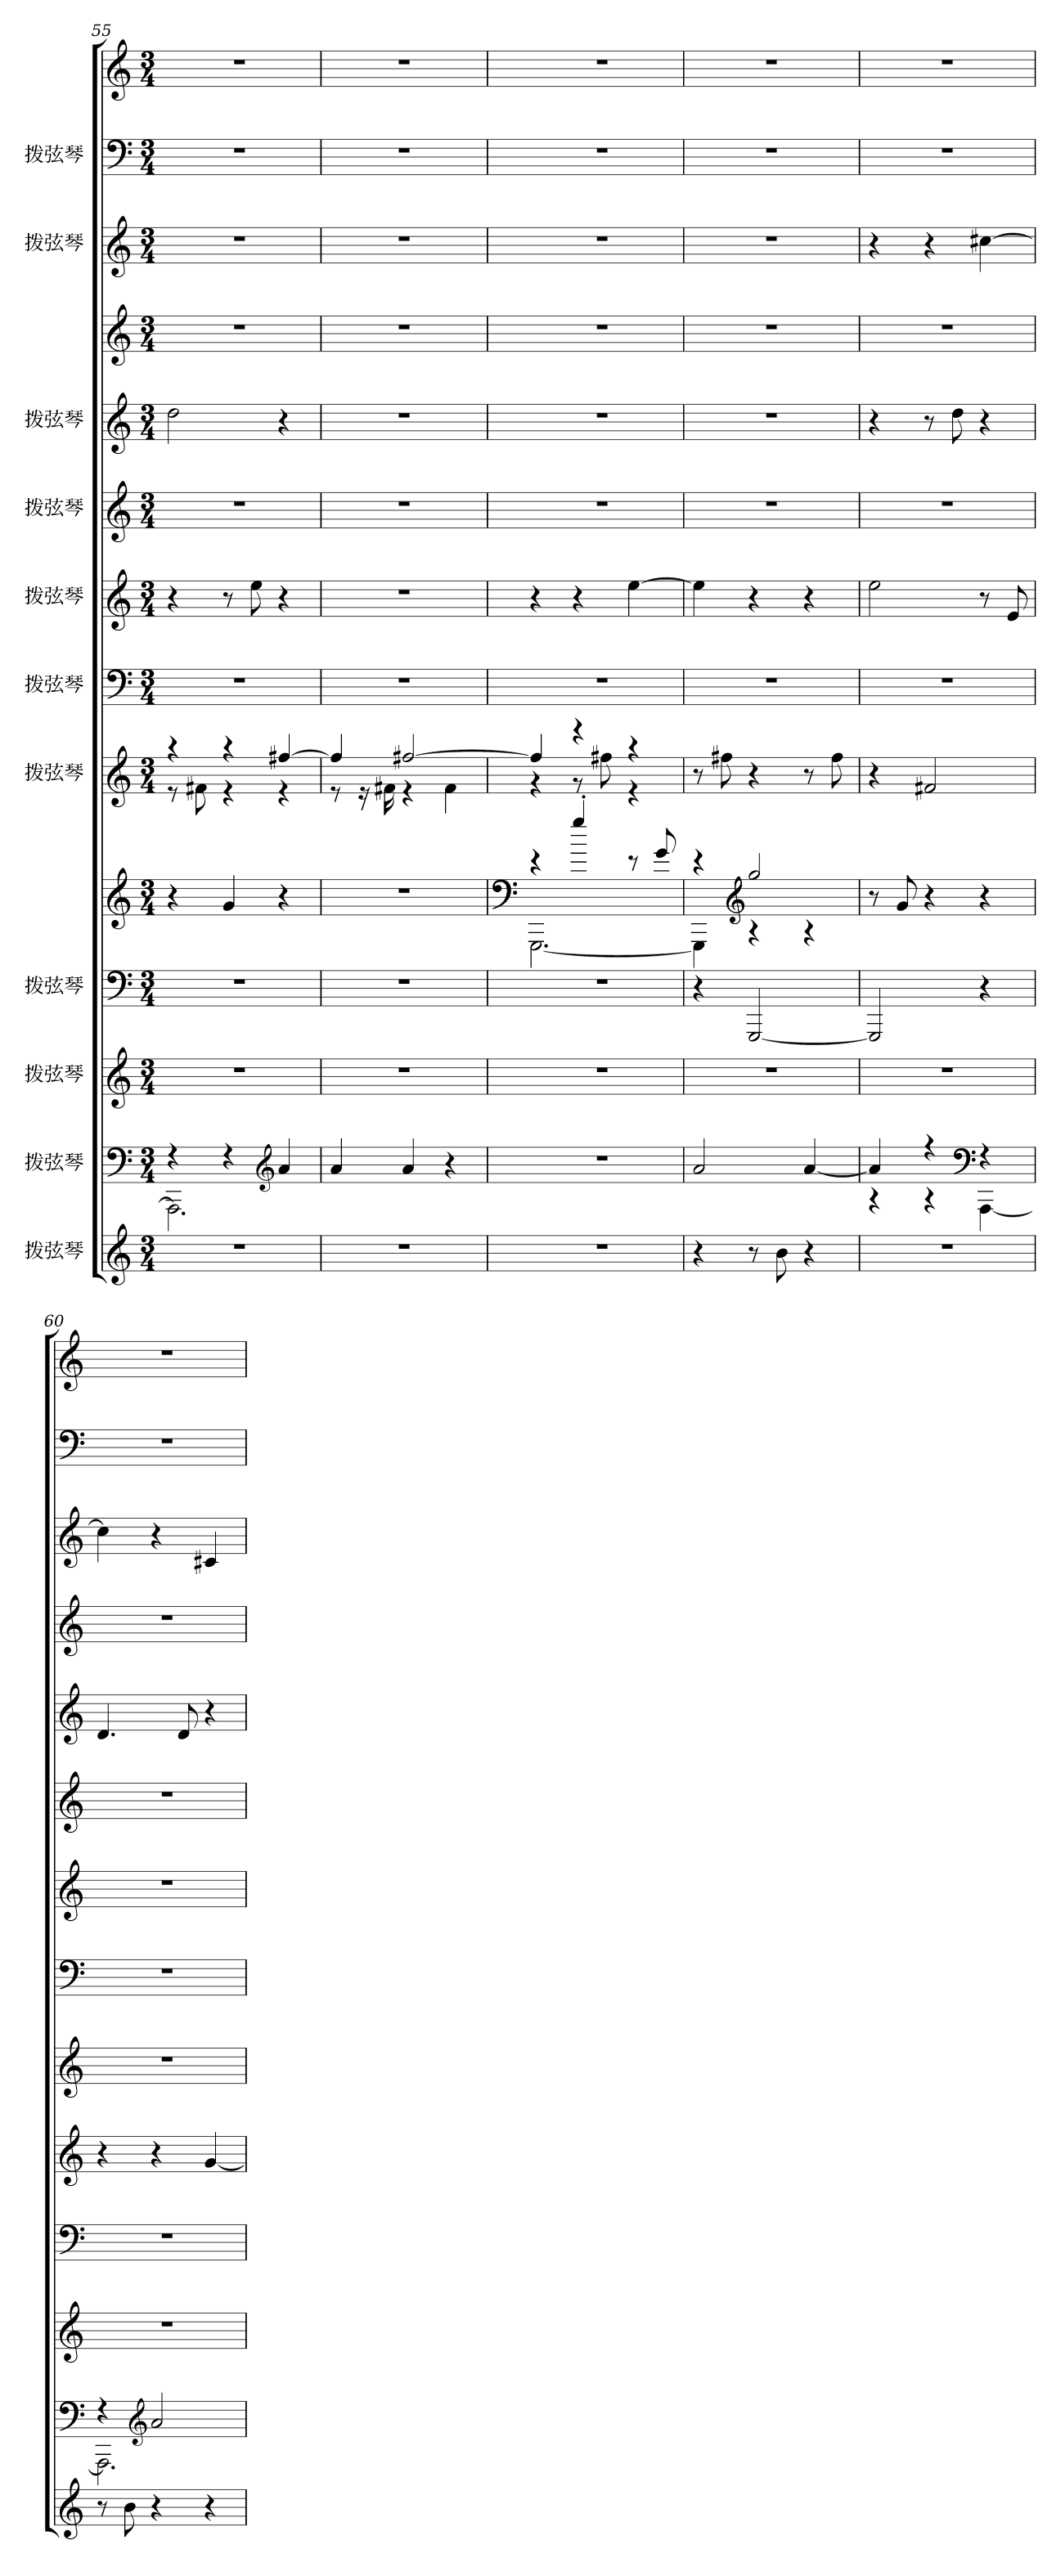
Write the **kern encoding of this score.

**kern	**kern	**kern	**kern	**kern	**kern	**kern	**kern	**kern	**kern	**kern	**kern	**kern	**kern
*part11	*part10	*part9	*part8	*part8	*part7	*part6	*part5	*part4	*part3	*part3	*part2	*part1	*part1
*staff14	*staff13	*staff12	*staff11	*staff10	*staff9	*staff8	*staff7	*staff6	*staff5	*staff4	*staff3	*staff2	*staff1
*I"拨弦琴	*I"拨弦琴	*I"拨弦琴	*I"拨弦琴	*	*I"拨弦琴	*I"拨弦琴	*I"拨弦琴	*I"拨弦琴	*I"拨弦琴	*	*I"拨弦琴	*I"拨弦琴	*
*clefG2	*clefF4	*clefG2	*clefF4	*clefG2	*clefG2	*clefF4	*clefG2	*clefG2	*clefG2	*clefG2	*clefG2	*clefF4	*clefG2
*k[]	*k[]	*k[]	*k[]	*k[]	*k[]	*k[]	*k[]	*k[]	*k[]	*k[]	*k[]	*k[]	*k[]
*M3/4	*M3/4	*M3/4	*M3/4	*M3/4	*M3/4	*M3/4	*M3/4	*M3/4	*M3/4	*M3/4	*M3/4	*M3/4	*M3/4
=55	=55	=55	=55	=55	=55	=55	=55	=55	=55	=55	=55	=55	=55
*	*^	*	*	*	*^	*	*	*	*	*	*	*	*
2.r	4r	2.AAA\]	2.r	2.r	4r	4r	8r	2.r	4r	2.r	2dd\	2.r	2.r	2.r	2.r
.	.	.	.	.	.	.	8f#X\	.	.	.	.	.	.	.	.
.	4r	.	.	.	4g/	4r	4r	.	8r	.	.	.	.	.	.
.	.	.	.	.	.	.	.	.	8ee\	.	.	.	.	.	.
*	*clefG2	*	*	*	*	*	*	*	*	*	*	*	*	*	*
.	4a/	.	.	.	4r	[4ff#X/	4r	.	4r	.	4r	.	.	.	.
*	*v	*v	*	*	*	*	*	*	*	*	*	*	*	*	*
!!LO:PB:g=z
=56	=56	=56	=56	=56	=56	=56	=56	=56	=56	=56	=56	=56	=56	=56
2.r	4a/	2.r	2.r	2.r	4ff#/]	8r	2.r	2.r	2.r	2.r	2.r	2.r	2.r	2.r
.	.	.	.	.	.	16r	.	.	.	.	.	.	.	.
.	.	.	.	.	.	16f#X\	.	.	.	.	.	.	.	.
.	4a/	.	.	.	[2ff#X/	4r	.	.	.	.	.	.	.	.
.	4r	.	.	.	.	4f#\	.	.	.	.	.	.	.	.
=57	=57	=57	=57	=57	=57	=57	=57	=57	=57	=57	=57	=57	=57	=57
*	*	*	*	*clefF4	*	*	*	*	*	*	*	*	*	*
*	*	*	*	*^	*	*	*	*	*	*	*	*	*	*
2.r	2.r	2.r	2.r	4r	[2.GGG\	4ff#/]	4r	2.r	4r	2.r	2.r	2.r	2.r	2.r	2.r
.	.	.	.	4gg'/	.	4r	8r	.	4r	.	.	.	.	.	.
.	.	.	.	.	.	.	8ff#X\	.	.	.	.	.	.	.	.
.	.	.	.	8r	.	4r	4r	.	[4ee\	.	.	.	.	.	.
.	.	.	.	8g/	.	.	.	.	.	.	.	.	.	.	.
*	*	*	*	*	*	*v	*v	*	*	*	*	*	*	*	*
=58	=58	=58	=58	=58	=58	=58	=58	=58	=58	=58	=58	=58	=58	=58
4r	2a/	2.r	4r	4r	4GGG\]	8r	2.r	4ee\]	2.r	2.r	2.r	2.r	2.r	2.r
.	.	.	.	.	.	8ff#X\	.	.	.	.	.	.	.	.
*	*	*	*	*clefG2	*	*	*	*	*	*	*	*	*	*
8r	.	.	[2GGG/	2gg/	4r	4r	.	4r	.	.	.	.	.	.
8b\	.	.	.	.	.	.	.	.	.	.	.	.	.	.
4r	[4a/	.	.	.	4r	8r	.	4r	.	.	.	.	.	.
.	.	.	.	.	.	8ff#\	.	.	.	.	.	.	.	.
*	*	*	*	*v	*v	*	*	*	*	*	*	*	*	*
=59	=59	=59	=59	=59	=59	=59	=59	=59	=59	=59	=59	=59	=59
*	*^	*	*	*	*	*	*	*	*	*	*	*	*
2.r	4a/]	4r	2.r	2GGG/]	8r	4r	2.r	2ee\	2.r	4r	2.r	4r	2.r	2.r
.	.	.	.	.	8g/	.	.	.	.	.	.	.	.	.
.	4r	4r	.	.	4r	2f#X/	.	.	.	8r	.	4r	.	.
.	.	.	.	.	.	.	.	.	.	8dd\	.	.	.	.
*	*clefF4	*	*	*	*	*	*	*	*	*	*	*	*	*
.	4r	[4AAA\	.	4r	4r	.	.	8r	.	4r	.	[4cc#X\	.	.
.	.	.	.	.	.	.	.	8e/	.	.	.	.	.	.
=60	=60	=60	=60	=60	=60	=60	=60	=60	=60	=60	=60	=60	=60	=60
8r	4r	2.AAA\]	2.r	2.r	4r	2.r	2.r	2.r	2.r	4.d/	2.r	4cc#\]	2.r	2.r
8b\	.	.	.	.	.	.	.	.	.	.	.	.	.	.
*	*clefG2	*	*	*	*	*	*	*	*	*	*	*	*	*
4r	2a/	.	.	.	4r	.	.	.	.	.	.	4r	.	.
.	.	.	.	.	.	.	.	.	.	8d/	.	.	.	.
4r	.	.	.	.	[4g/	.	.	.	.	4r	.	4c#X/	.	.
*	*v	*v	*	*	*	*	*	*	*	*	*	*	*	*
=	=	=	=	=	=	=	=	=	=	=	=	=	=
*-	*-	*-	*-	*-	*-	*-	*-	*-	*-	*-	*-	*-	*-
